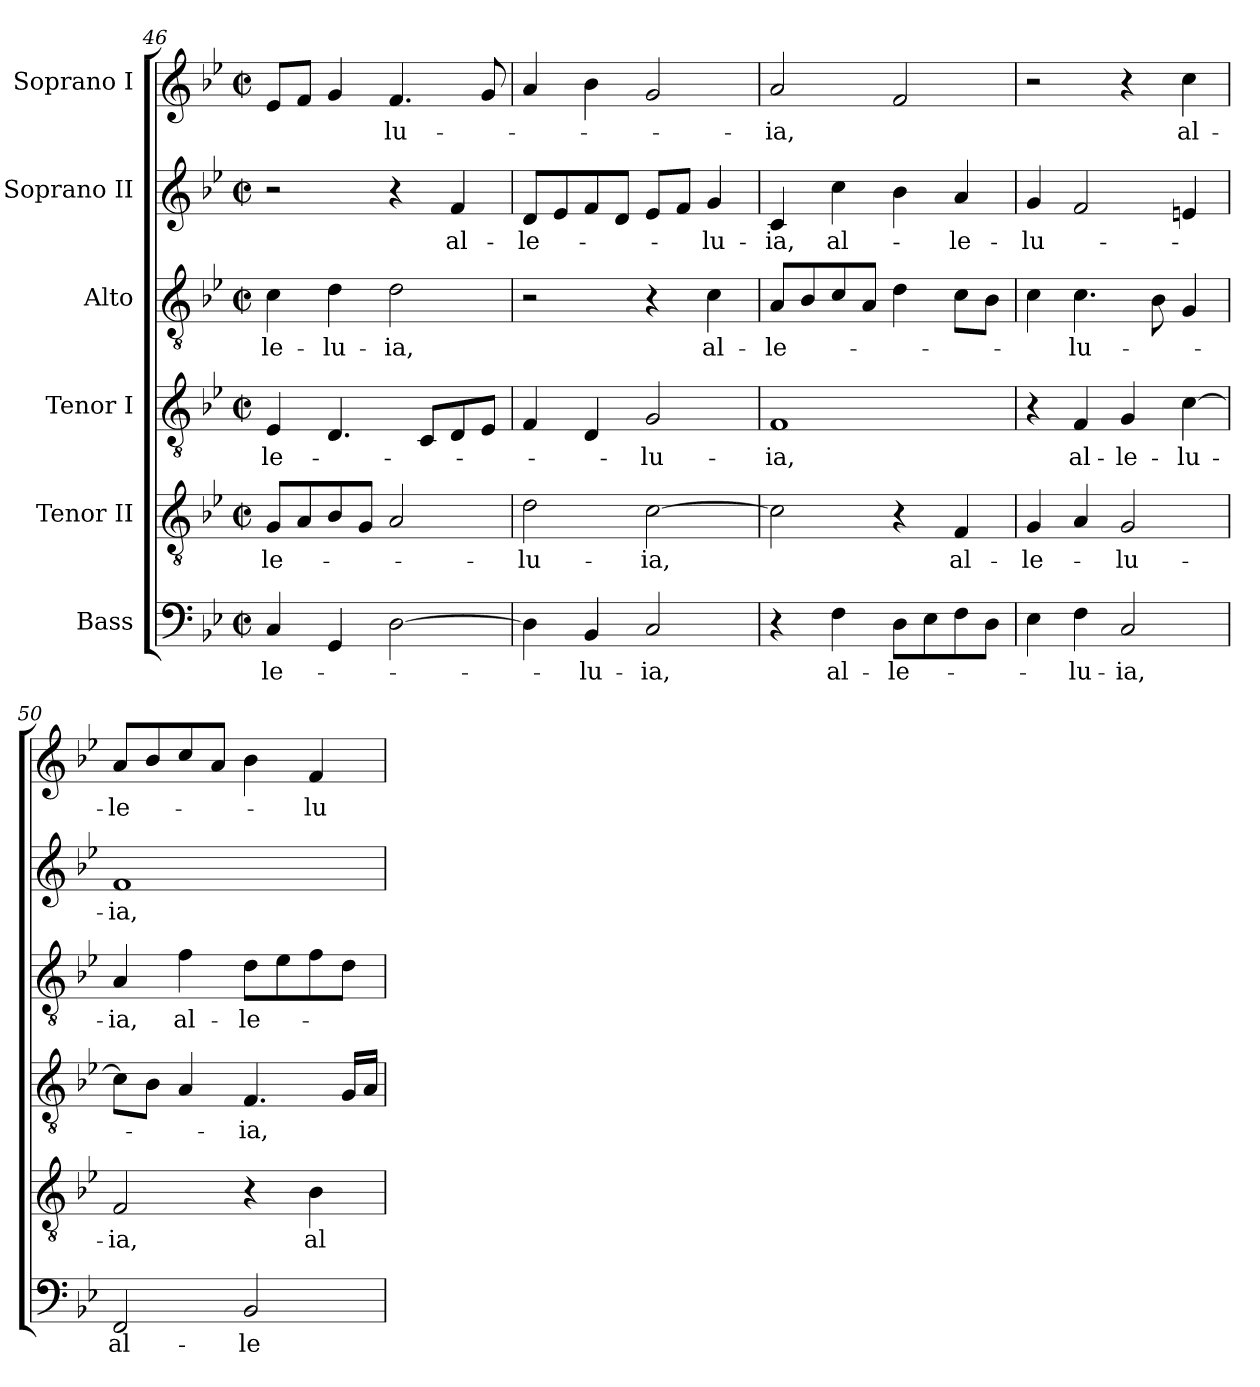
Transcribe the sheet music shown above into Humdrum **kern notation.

**kern	**text	**kern	**text	**kern	**text	**kern	**text	**kern	**text	**kern	**text
*part6	*part6	*part5	*part5	*part4	*part4	*part3	*part3	*part2	*part2	*part1	*part1
*staff6	*staff6	*staff5	*staff5	*staff4	*staff4	*staff3	*staff3	*staff2	*staff2	*staff1	*staff1
*I"Bass	*	*I"Tenor II	*	*I"Tenor I	*	*I"Alto	*	*I"Soprano II	*	*I"Soprano I	*
!!LO:LB:g=z
*clefF4	*	*clefGv2	*	*clefGv2	*	*clefGv2	*	*clefG2	*	*clefG2	*
*ITrd7c12	*	*ITrd7c12	*	*ITrd7c12	*	*	*	*	*	*	*
*k[b-e-]	*	*k[b-e-]	*	*k[b-e-]	*	*k[b-e-]	*	*k[b-e-]	*	*k[b-e-]	*
*B-:	*	*B-:	*	*B-:	*	*B-:	*	*B-:	*	*B-:	*
*M2/2	*	*M2/2	*	*M2/2	*	*M2/2	*	*M2/2	*	*M2/2	*
*met(c|)	*	*met(c|)	*	*met(c|)	*	*met(c|)	*	*met(c|)	*	*met(c|)	*
=46	=46	=46	=46	=46	=46	=46	=46	=46	=46	=46	=46
!	!LO:LY:b:color=#000000	!	!	!	!	!	!	!	!	!	!
!	!	!	!LO:LY:b:color=#000000	!	!	!	!	!	!	!	!
!	!	!	!	!	!LO:LY:b:color=#000000	!	!	!	!	!	!
!	!	!	!	!	!	!	!LO:LY:b:color=#000000	!	!	!	!
4CCi/	-le-	8GGi/L	-le-	4EE-i/	-le-	4ci\	-le-	2r	.	8e-i/L	.
.	.	8AAi/	.	.	.	.	.	.	.	8fi/J	.
!	!	!	!	!	!	!	!LO:LY:b:color=#000000	!	!	!	!
4GGGi/	.	8BB-i/	.	4.DDi/	.	4di\	-lu-	.	.	4gi/	.
.	.	8GGi/J	.	.	.	.	.	.	.	.	.
!	!	!	!	!	!	!	!LO:LY:b:color=#000000	!	!	!	!
!	!	!	!	!	!	!	!	!	!	!	!LO:LY:b:color=#000000
[>2DDi\	.	2AAi/	.	.	.	2di\	-ia,	4r	.	4.fi/	-lu-
.	.	.	.	8CCi/L	.	.	.	.	.	.	.
!	!	!	!	!	!	!	!	!	!LO:LY:b:color=#000000	!	!
.	.	.	.	8DDi/	.	.	.	4fi/	al-	.	.
.	.	.	.	8EE-i/J	.	.	.	.	.	8gi/	.
=47	=47	=47	=47	=47	=47	=47	=47	=47	=47	=47	=47
!	!	!	!LO:LY:b:color=#000000	!	!	!	!	!	!	!	!
!	!	!	!	!	!	!	!	!	!LO:LY:b:color=#000000	!	!
4DDi\]	.	2Di\	-lu-	4FFi/	.	2r	.	8di/L	-le-	4ai/	.
.	.	.	.	.	.	.	.	8e-i/	.	.	.
!	!LO:LY:b:color=#000000	!	!	!	!	!	!	!	!	!	!
4BBB-i/	-lu-	.	.	4DDi/	.	.	.	8fi/	.	4b-i\	.
.	.	.	.	.	.	.	.	8di/J	.	.	.
!	!LO:LY:b:color=#000000	!	!	!	!	!	!	!	!	!	!
!	!	!	!LO:LY:b:color=#000000	!	!	!	!	!	!	!	!
!	!	!	!	!	!LO:LY:b:color=#000000	!	!	!	!	!	!
2CCi/	-ia,	[>2Ci\	-ia,	2GGi/	-lu-	4r	.	8e-i/L	.	2gi/	.
.	.	.	.	.	.	.	.	8fi/J	.	.	.
!	!	!	!	!	!	!	!LO:LY:b:color=#000000	!	!	!	!
!	!	!	!	!	!	!	!	!	!LO:LY:b:color=#000000	!	!
.	.	.	.	.	.	4ci\	al-	4gi/	-lu-	.	.
=48	=48	=48	=48	=48	=48	=48	=48	=48	=48	=48	=48
!	!	!	!	!	!LO:LY:b:color=#000000	!	!	!	!	!	!
!	!	!	!	!	!	!	!LO:LY:b:color=#000000	!	!	!	!
!	!	!	!	!	!	!	!	!	!LO:LY:b:color=#000000	!	!
!	!	!	!	!	!	!	!	!	!	!	!LO:LY:b:color=#000000
4r	.	2Ci\]	.	1FFi	-ia,	8Ai/L	-le-	4ci/	-ia,	2ai/	-ia,
.	.	.	.	.	.	8B-i/	.	.	.	.	.
!	!LO:LY:b:color=#000000	!	!	!	!	!	!	!	!	!	!
!	!	!	!	!	!	!	!	!	!LO:LY:b:color=#000000	!	!
4FFi\	al-	.	.	.	.	8ci/	.	4cci\	al-	.	.
.	.	.	.	.	.	8Ai/J	.	.	.	.	.
!	!LO:LY:b:color=#000000	!	!	!	!	!	!	!	!	!	!
8DDi\L	-le-	4r	.	.	.	4di\	.	4b-i\	.	2fi/	.
8EE-i\	.	.	.	.	.	.	.	.	.	.	.
!	!	!	!LO:LY:b:color=#000000	!	!	!	!	!	!	!	!
!	!	!	!	!	!	!	!	!	!LO:LY:b:color=#000000	!	!
8FFi\	.	4FFi/	al-	.	.	8ci\L	.	4ai/	-le-	.	.
8DDi\J	.	.	.	.	.	8B-i\J	.	.	.	.	.
=49	=49	=49	=49	=49	=49	=49	=49	=49	=49	=49	=49
!	!	!	!LO:LY:b:color=#000000	!	!	!	!	!	!	!	!
!	!	!	!	!	!	!	!	!	!LO:LY:b:color=#000000	!	!
4EE-i\	.	4GGi/	-le-	4r	.	4ci\	.	4gi/	-lu-	2r	.
!	!LO:LY:b:color=#000000	!	!	!	!	!	!	!	!	!	!
!	!	!	!	!	!LO:LY:b:color=#000000	!	!	!	!	!	!
!	!	!	!	!	!	!	!LO:LY:b:color=#000000	!	!	!	!
4FFi\	-lu-	4AAi/	.	4FFi/	al-	4.ci\	-lu-	2fi/	.	.	.
!	!LO:LY:b:color=#000000	!	!	!	!	!	!	!	!	!	!
!	!	!	!LO:LY:b:color=#000000	!	!	!	!	!	!	!	!
!	!	!	!	!	!LO:LY:b:color=#000000	!	!	!	!	!	!
2CCi/	-ia,	2GGi/	-lu-	4GGi/	-le-	.	.	.	.	4r	.
.	.	.	.	.	.	8B-i\	.	.	.	.	.
!	!	!	!	!	!LO:LY:b:color=#000000	!	!	!	!	!	!
!	!	!	!	!	!	!	!	!	!	!	!LO:LY:b:color=#000000
.	.	.	.	[>4Ci\	-lu-	4Gi/	.	4eni/	.	4cci\	al-
!!LO:PB:g=z
=50	=50	=50	=50	=50	=50	=50	=50	=50	=50	=50	=50
!	!LO:LY:b:color=#000000	!	!	!	!	!	!	!	!	!	!
!	!	!	!LO:LY:b:color=#000000	!	!	!	!	!	!	!	!
!	!	!	!	!	!	!	!LO:LY:b:color=#000000	!	!	!	!
!	!	!	!	!	!	!	!	!	!LO:LY:b:color=#000000	!	!
!	!	!	!	!	!	!	!	!	!	!	!LO:LY:b:color=#000000
2FFFi/	al-	2FFi/	-ia,	8Ci\L]	.	4Ai/	-ia,	1fi	-ia,	8ai/L	-le-
.	.	.	.	8BB-i\J	.	.	.	.	.	8b-i/	.
!	!	!	!	!	!	!	!LO:LY:b:color=#000000	!	!	!	!
.	.	.	.	4AAi/	.	4fi\	al-	.	.	8cci/	.
.	.	.	.	.	.	.	.	.	.	8ai/J	.
!	!LO:LY:b:color=#000000	!	!	!	!	!	!	!	!	!	!
!	!	!	!	!	!LO:LY:b:color=#000000	!	!	!	!	!	!
!	!	!	!	!	!	!	!LO:LY:b:color=#000000	!	!	!	!
2BBB-i/	-le-	4r	.	4.FFi/	-ia,	8di\L	-le-	.	.	4b-i\	.
.	.	.	.	.	.	8e-i\	.	.	.	.	.
!	!	!	!LO:LY:b:color=#000000	!	!	!	!	!	!	!	!
!	!	!	!	!	!	!	!	!	!	!	!LO:LY:b:color=#000000
.	.	4BB-i\	al-	.	.	8fi\	.	.	.	4fi/	-lu-
.	.	.	.	16GGi/LL	.	8di\J	.	.	.	.	.
.	.	.	.	16AAi/JJ	.	.	.	.	.	.	.
=	=	=	=	=	=	=	=	=	=	=	=
*-	*-	*-	*-	*-	*-	*-	*-	*-	*-	*-	*-
